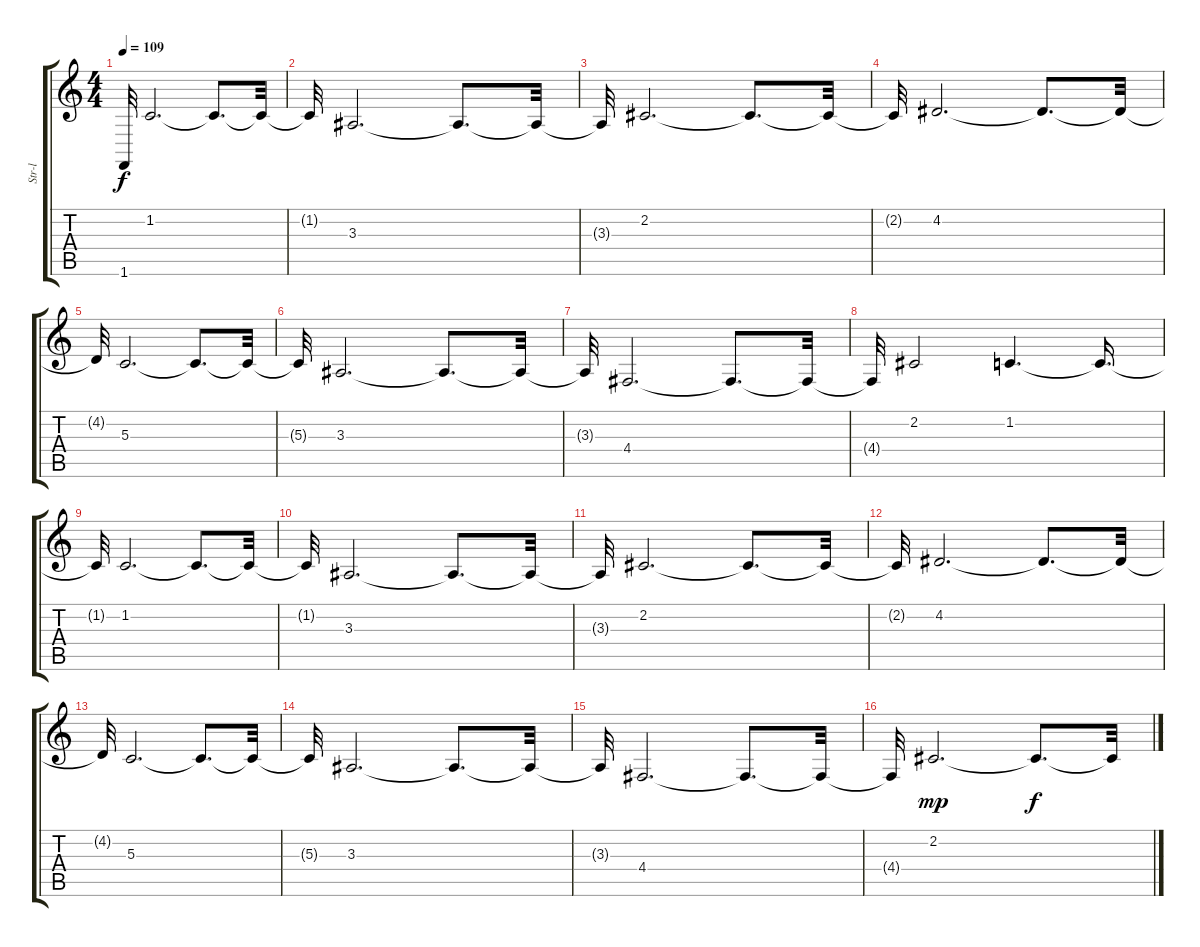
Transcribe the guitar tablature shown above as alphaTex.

\track ("Str-l" "Str-l") {instrument stringensemble2}
\staff {score tabs}
\tuning (E4 B3 G3 D3 A2 E2) {hide}
\ts (4 4)
\tempo 109
\clef g2
\ks c
1.6{t}.32{dy f} 1.2.2{d} 1.2{t}.8{d} 1.2{t}.32 |
1.2{t}.32 3.3.2{d} 3.3{t}.8{d} 3.3{t}.32 |
3.3{t}.32 2.2.2{d} 2.2{t}.8{d} 2.2{t}.32 |
2.2{t}.32 4.2.2{d} 4.2{t}.8{d} 4.2{t}.32 |
4.2{t}.32 5.3.2{d} 5.3{t}.8{d} 5.3{t}.32 |
5.3{t}.32 3.3.2{d} 3.3{t}.8{d} 3.3{t}.32 |
3.3{t}.32 4.4.2{d} 4.4{t}.8{d} 4.4{t}.32 |
4.4{t}.32 2.2.2 1.2.4{d} 1.2{t}.16{d} |
1.2{t}.32 1.2.2{d} 1.2{t}.8{d} 1.2{t}.32 |
1.2{t}.32 3.3.2{d} 3.3{t}.8{d} 3.3{t}.32 |
3.3{t}.32 2.2.2{d} 2.2{t}.8{d} 2.2{t}.32 |
2.2{t}.32 4.2.2{d} 4.2{t}.8{d} 4.2{t}.32 |
4.2{t}.32 5.3.2{d} 5.3{t}.8{d} 5.3{t}.32 |
5.3{t}.32 3.3.2{d} 3.3{t}.8{d} 3.3{t}.32 |
3.3{t}.32 4.4.2{d} 4.4{t}.8{d} 4.4{t}.32 |
4.4{t}.32 2.2.2{d dy mp} 2.2{t}.8{d dy f} 2.2{t}.32
